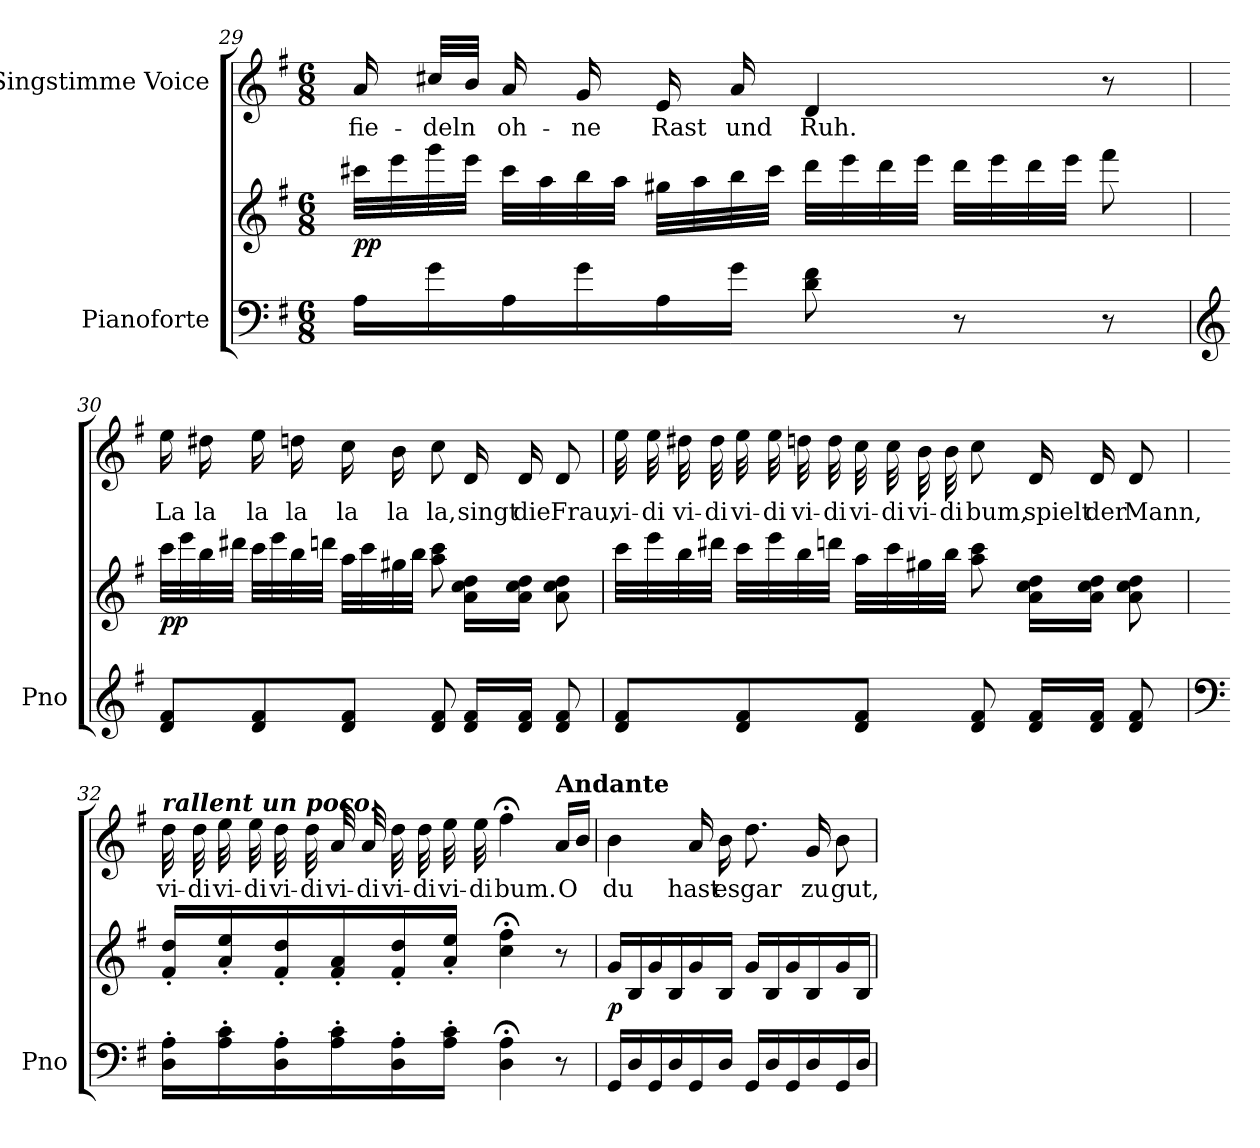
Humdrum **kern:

**kern	**kern	**dynam	**kern	**text
*part2	*part2	*part2	*part1	*part1
*staff3	*staff2	*staff2/3	*staff1	*staff1
*I"Pianoforte	*	*	*I"Singstimme Voice	*
*I'Pno	*	*	*	*
!!LO:LB:g=z
*clefF4	*clefG2	*	*clefG2	*
*k[f#]	*k[f#]	*	*k[f#]	*
*M6/8	*M6/8	*	*M6/8	*
=29	=29	=29	=29	=29
!	!	!LO:DY:b	!	!LO:LY:b
16A\LL	32ccc#X\LLL	pp	16a/	fie-
.	32eee\	.	.	.
!	!	!	!	!LO:LY:b
16g\	32ggg\	.	32cc#X/LLL	-deln
.	32eee\JJJ	.	32b/JJJ	.
!	!	!	!	!LO:LY:b
16A\	32ccc#\LLL	.	16a/	oh-
.	32aa\	.	.	.
!	!	!	!	!LO:LY:b
16g\	32bb\	.	16g/	-ne
.	32aa\JJJ	.	.	.
!	!	!	!	!LO:LY:b
16A\	32gg#X\LLL	.	16e/	Rast
.	32aa\	.	.	.
!	!	!	!	!LO:LY:b
16g\JJ	32bb\	.	16a/	und
.	32ccc#\JJJ	.	.	.
!	!	!	!	!LO:LY:b
8d\ 8f#\	32ddd\LLL	.	4d/	Ruh.
.	32eee\	.	.	.
.	32ddd\	.	.	.
.	32eee\JJJ	.	.	.
8r	32ddd\LLL	.	.	.
.	32eee\	.	.	.
.	32ddd\	.	.	.
.	32eee\JJJ	.	.	.
8r	8fff#\	.	8r	.
=30	=30	=30	=30	=30
*clefG2	*	*	*	*
!	!	!LO:DY:b	!	!LO:LY:b
8d/ 8f#/L	32ccc\LLL	pp	16ee\	La
.	32eee\	.	.	.
!	!	!	!	!LO:LY:b
.	32bb\	.	16dd#X\	la
.	32ddd#X\JJJ	.	.	.
!	!	!	!	!LO:LY:b
8d/ 8f#/	32ccc\LLL	.	16ee\	la
.	32eee\	.	.	.
!	!	!	!	!LO:LY:b
.	32bb\	.	16ddn\	la
.	32dddn\JJJ	.	.	.
!	!	!	!	!LO:LY:b
8d/ 8f#/J	32aa\LLL	.	16cc\	la
.	32ccc\	.	.	.
!	!	!	!	!LO:LY:b
.	32gg#X\	.	16b\	la
.	32bb\JJJ	.	.	.
!	!	!	!	!LO:LY:b
8d/ 8f#/	8aa\ 8ccc\	.	8cc\	la,
!	!	!	!	!LO:LY:b
16d/ 16f#/LL	16a\ 16cc\ 16dd\LL	.	16d/	singt
!	!	!	!	!LO:LY:b
16d/ 16f#/JJ	16a\ 16cc\ 16dd\JJ	.	16d/	die
!	!	!	!	!LO:LY:b
8d/ 8f#/	8a\ 8cc\ 8dd\	.	8d/	Frau,
!!LO:LB:g=z
=31	=31	=31	=31	=31
!	!	!	!	!LO:LY:b
8d/ 8f#/L	32ccc\LLL	.	32ee\	vi-
!	!	!	!	!LO:LY:b
.	32eee\	.	32ee\	-di
!	!	!	!	!LO:LY:b
.	32bb\	.	32dd#X\	vi-
!	!	!	!	!LO:LY:b
.	32ddd#X\JJJ	.	32dd#\	-di
!	!	!	!	!LO:LY:b
8d/ 8f#/	32ccc\LLL	.	32ee\	vi-
!	!	!	!	!LO:LY:b
.	32eee\	.	32ee\	-di
!	!	!	!	!LO:LY:b
.	32bb\	.	32ddn\	vi-
!	!	!	!	!LO:LY:b
.	32dddn\JJJ	.	32dd\	-di
!	!	!	!	!LO:LY:b
8d/ 8f#/J	32aa\LLL	.	32cc\	vi-
!	!	!	!	!LO:LY:b
.	32ccc\	.	32cc\	-di
!	!	!	!	!LO:LY:b
.	32gg#X\	.	32b\	vi-
!	!	!	!	!LO:LY:b
.	32bb\JJJ	.	32b\	-di
!	!	!	!	!LO:LY:b
8d/ 8f#/	8aa\ 8ccc\	.	8cc\	bum,
!	!	!	!	!LO:LY:b
16d/ 16f#/LL	16a\ 16cc\ 16dd\LL	.	16d/	spielt
!	!	!	!	!LO:LY:b
16d/ 16f#/JJ	16a\ 16cc\ 16dd\JJ	.	16d/	der
!	!	!	!	!LO:LY:b
8d/ 8f#/	8a\ 8cc\ 8dd\	.	8d/	Mann,
=32	=32	=32	=32	=32
*clefF4	*	*	*	*
!	!	!	!LO:TX:a:Bi:t=rallent un poco.	!
!	!	!	!	!LO:LY:b
16D\' 16A\'LL	16f#/' 16dd/'LL	.	32dd\	vi-
!	!	!	!	!LO:LY:b
.	.	.	32dd\	-di
!	!	!	!	!LO:LY:b
16A\' 16c\'	16a/' 16ee/'	.	32ee\	vi-
!	!	!	!	!LO:LY:b
.	.	.	32ee\	-di
!	!	!	!	!LO:LY:b
16D\' 16A\'	16f#/' 16dd/'	.	32dd\	vi-
!	!	!	!	!LO:LY:b
.	.	.	32dd\	-di
!	!	!	!	!LO:LY:b
16A\' 16c\'	16f#/' 16a/'	.	32a/	vi-
!	!	!	!	!LO:LY:b
.	.	.	32a/	-di
!	!	!	!	!LO:LY:b
16D\' 16A\'	16f#/' 16dd/'	.	32dd\	vi-
!	!	!	!	!LO:LY:b
.	.	.	32dd\	-di
!	!	!	!	!LO:LY:b
16A\' 16c\'JJ	16a/' 16ee/'JJ	.	32ee\	vi-
!	!	!	!	!LO:LY:b
.	.	.	32ee\	-di
!	!	!	!	!LO:LY:b
4D\;< 4A\;<	4cc\;< 4ff#\;<	.	4ff#;<\	bum.
!	!	!	!LO:TX:a:B:t=Andante	!
!	!	!	!	!LO:LY:b
8r	8r	.	16a/LL	O
.	.	.	16b/JJ	.
!!LO:PB:g=z
=33	=33	=33	=33	=33
!	!	!LO:DY:b	!	!LO:LY:b
16GG/LL	16g/LL	p	4b\	du
16D/	16B/	.	.	.
16GG/	16g/	.	.	.
16D/	16B/	.	.	.
!	!	!	!	!LO:LY:b
16GG/	16g/	.	16a/	hast
!	!	!	!	!LO:LY:b
16D/JJ	16B/JJ	.	16b\	es
!	!	!	!	!LO:LY:b
16GG/LL	16g/LL	.	8.dd\	gar
16D/	16B/	.	.	.
16GG/	16g/	.	.	.
!	!	!	!	!LO:LY:b
16D/	16B/	.	16g/	zu
!	!	!	!	!LO:LY:b
16GG/	16g/	.	8b\	gut,
16D/JJ	16B/JJ	.	.	.
=	=	=	=	=
*-	*-	*-	*-	*-
